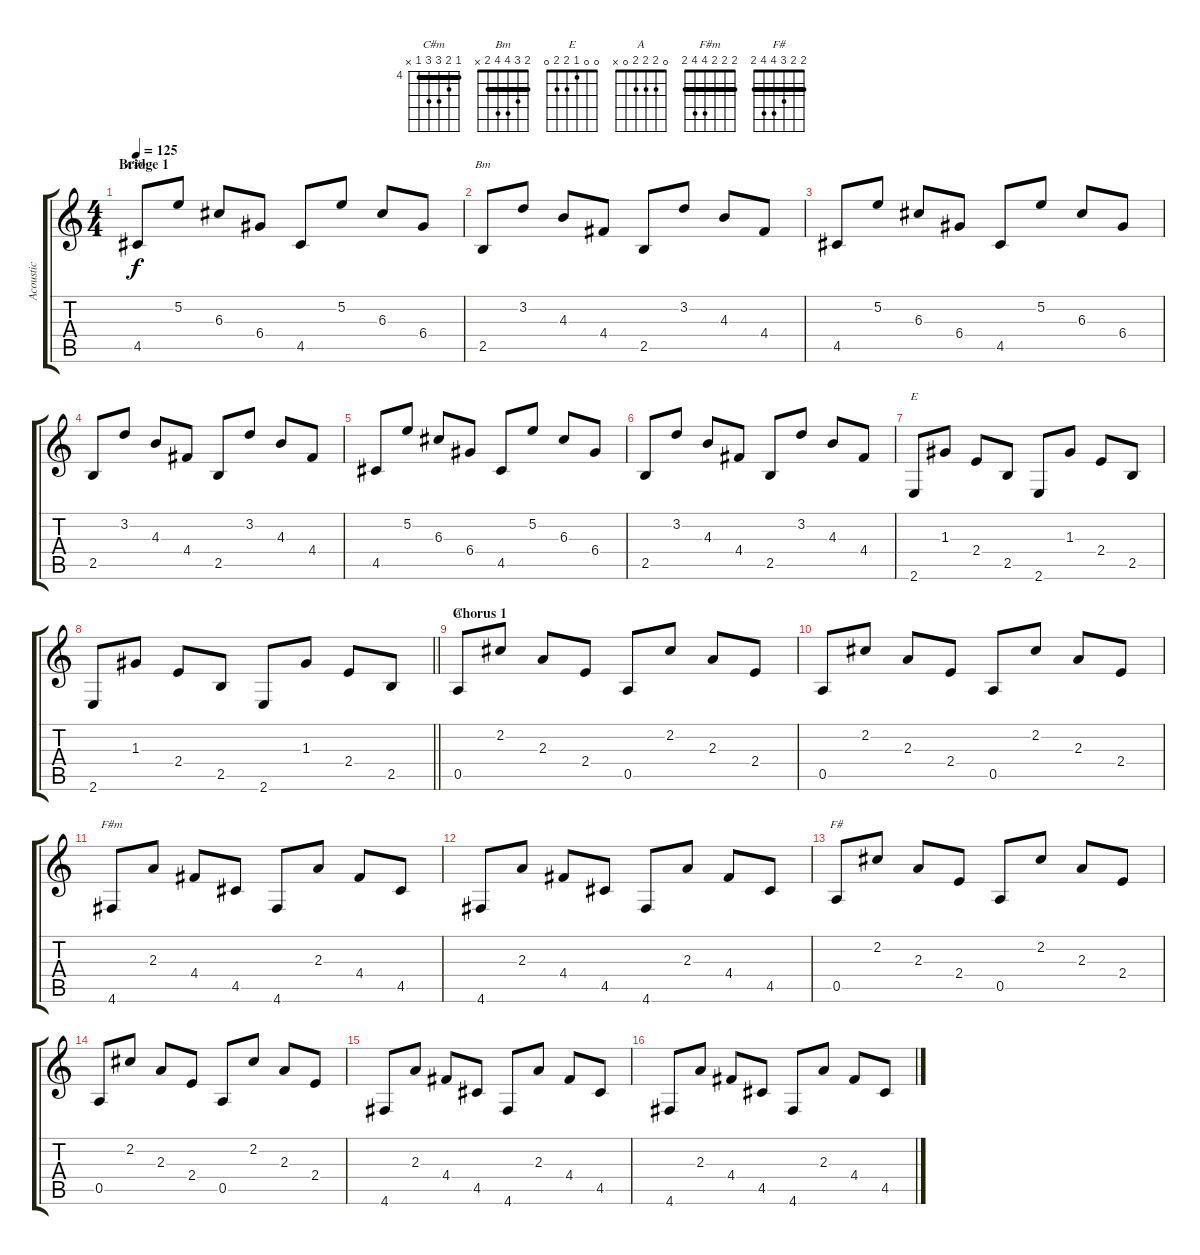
\track ("Acoustic" "Acoustic") {instrument acousticguitarsteel}
\staff {score tabs}
\tuning (E4 B3 G3 D3 A2 D2) {hide}
\chord ("C#m" 4 5 6 6 4 x) {firstfret 4 barre 4}
\chord ("Bm" 2 3 4 4 2 x) {barre 2}
\chord ("E" 0 0 1 2 2 0)
\chord ("A" 0 2 2 2 0 x)
\chord ("F#m" 2 2 2 4 4 2) {barre 2}
\chord ("F#" 2 2 3 4 4 2) {barre 2}
\ts (4 4)
\section ("" "Bridge 1")
\tempo 125
\clef g2
\ks c
4.5.8{ch "C#m" dy f} 5.2.8 6.3.8 6.4.8 4.5.8 5.2.8 6.3.8 6.4.8 |
2.5.8{ch "Bm"} 3.2.8 4.3.8 4.4.8 2.5.8 3.2.8 4.3.8 4.4.8 |
4.5.8 5.2.8 6.3.8 6.4.8 4.5.8 5.2.8 6.3.8 6.4.8 |
2.5.8 3.2.8 4.3.8 4.4.8 2.5.8 3.2.8 4.3.8 4.4.8 |
4.5.8 5.2.8 6.3.8 6.4.8 4.5.8 5.2.8 6.3.8 6.4.8 |
2.5.8 3.2.8 4.3.8 4.4.8 2.5.8 3.2.8 4.3.8 4.4.8 |
2.6.8{ch "E"} 1.3.8 2.4.8 2.5.8 2.6.8 1.3.8 2.4.8 2.5.8 |
\barLineRight lightlight
2.6.8 1.3.8 2.4.8 2.5.8 2.6.8 1.3.8 2.4.8 2.5.8 |
\section ("" "Chorus 1")
0.5.8{ch "A"} 2.2.8 2.3.8 2.4.8 0.5.8 2.2.8 2.3.8 2.4.8 |
0.5.8 2.2.8 2.3.8 2.4.8 0.5.8 2.2.8 2.3.8 2.4.8 |
4.6.8{ch "F#m"} 2.3.8 4.4.8 4.5.8 4.6.8 2.3.8 4.4.8 4.5.8 |
4.6.8 2.3.8 4.4.8 4.5.8 4.6.8 2.3.8 4.4.8 4.5.8 |
0.5.8{ch "F#"} 2.2.8 2.3.8 2.4.8 0.5.8 2.2.8 2.3.8 2.4.8 |
0.5.8 2.2.8 2.3.8 2.4.8 0.5.8 2.2.8 2.3.8 2.4.8 |
4.6.8 2.3.8 4.4.8 4.5.8 4.6.8 2.3.8 4.4.8 4.5.8 |
4.6.8 2.3.8 4.4.8 4.5.8 4.6.8 2.3.8 4.4.8 4.5.8
